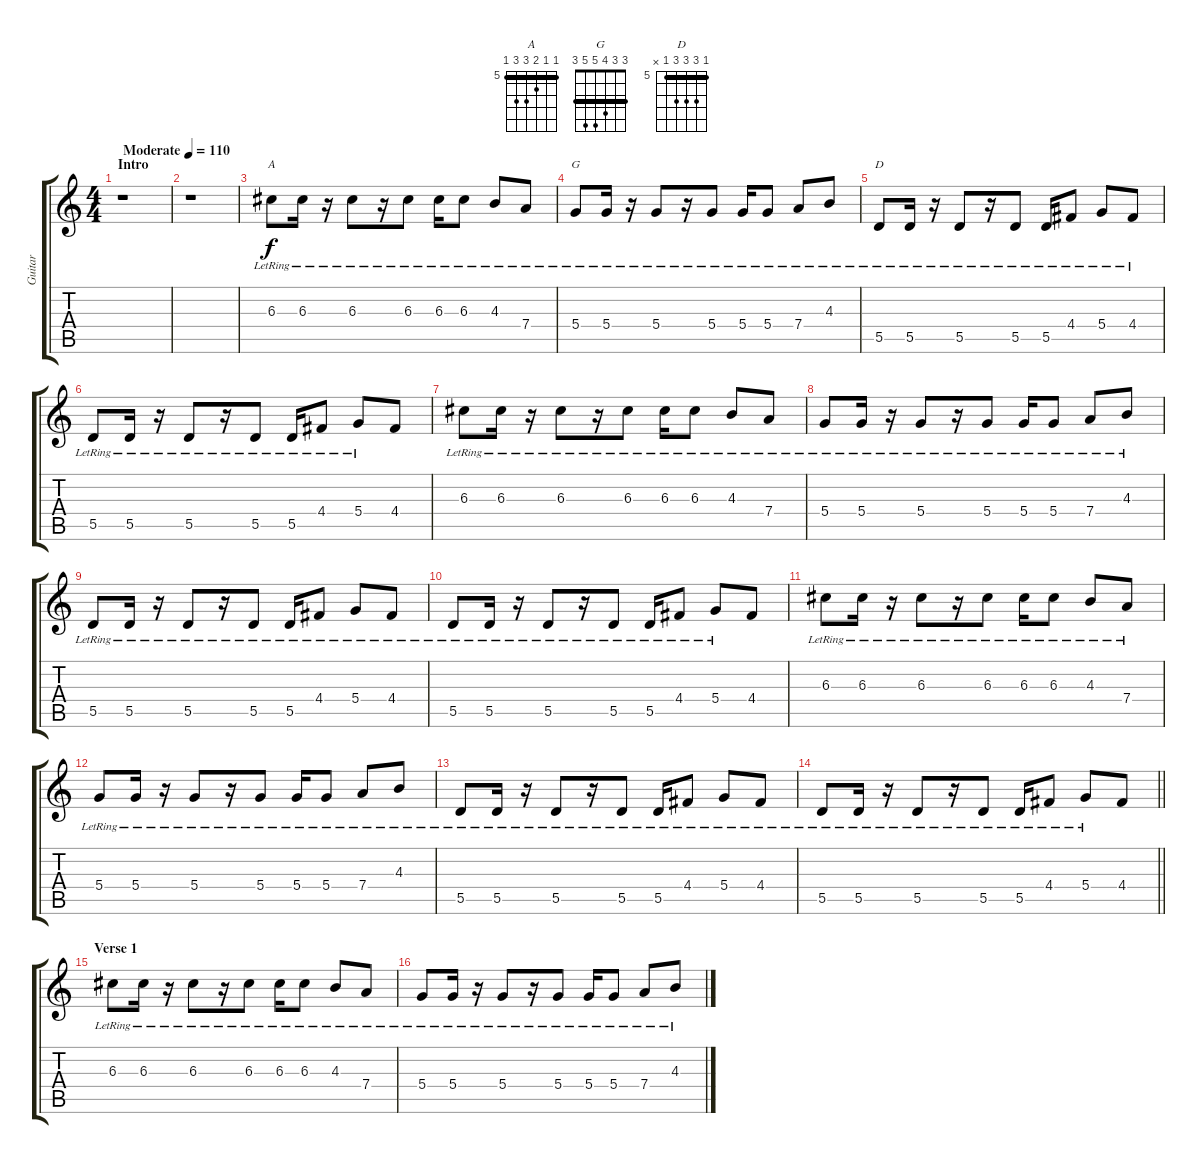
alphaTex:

\track ("Guitar" "Guitar") {instrument acousticguitarsteel}
\staff {score tabs}
\tuning (E4 B3 G3 D3 A2 E2) {hide}
\chord ("A" 5 5 6 7 7 5) {firstfret 5 barre 5}
\chord ("G" 3 3 4 5 5 3) {barre 3}
\chord ("D" 5 7 7 7 5 x) {firstfret 5 barre 5}
\ts (4 4)
\section ("" "Intro")
\tempo (110 "Moderate")
\clef g2
\ks c
r.1{dy f instrument acousticguitarsteel} |
r.1 |
6.3{lr}.8{ch "A"} 6.3{lr}.16 r.16 6.3{lr}.8 r.16 6.3{lr}.8 6.3{lr}.16 6.3{lr}.8 4.3{lr}.8 7.4{lr}.8 |
5.4{lr}.8{ch "G"} 5.4{lr}.16 r.16 5.4{lr}.8 r.16 5.4{lr}.8 5.4{lr}.16 5.4{lr}.8 7.4{lr}.8 4.3{lr}.8 |
5.5{lr}.8{ch "D"} 5.5{lr}.16 r.16 5.5{lr}.8 r.16 5.5{lr}.8 5.5{lr}.16 4.4{lr}.8 5.4{lr}.8 4.4{lr}.8 |
5.5{lr}.8 5.5{lr}.16 r.16 5.5{lr}.8 r.16 5.5{lr}.8 5.5{lr}.16 4.4{lr}.8 5.4{lr}.8 4.4.8 |
6.3{lr}.8 6.3{lr}.16 r.16 6.3{lr}.8 r.16 6.3{lr}.8 6.3{lr}.16 6.3{lr}.8 4.3{lr}.8 7.4{lr}.8 |
5.4{lr}.8 5.4{lr}.16 r.16 5.4{lr}.8 r.16 5.4{lr}.8 5.4{lr}.16 5.4{lr}.8 7.4{lr}.8 4.3{lr}.8 |
5.5{lr}.8 5.5{lr}.16 r.16 5.5{lr}.8 r.16 5.5{lr}.8 5.5{lr}.16 4.4{lr}.8 5.4{lr}.8 4.4{lr}.8 |
5.5{lr}.8 5.5{lr}.16 r.16 5.5{lr}.8 r.16 5.5{lr}.8 5.5{lr}.16 4.4{lr}.8 5.4{lr}.8 4.4.8 |
6.3{lr}.8 6.3{lr}.16 r.16 6.3{lr}.8 r.16 6.3{lr}.8 6.3{lr}.16 6.3{lr}.8 4.3{lr}.8 7.4{lr}.8 |
5.4{lr}.8 5.4{lr}.16 r.16 5.4{lr}.8 r.16 5.4{lr}.8 5.4{lr}.16 5.4{lr}.8 7.4{lr}.8 4.3{lr}.8 |
5.5{lr}.8 5.5{lr}.16 r.16 5.5{lr}.8 r.16 5.5{lr}.8 5.5{lr}.16 4.4{lr}.8 5.4{lr}.8 4.4{lr}.8 |
\barLineRight lightlight
5.5{lr}.8 5.5{lr}.16 r.16 5.5{lr}.8 r.16 5.5{lr}.8 5.5{lr}.16 4.4{lr}.8 5.4{lr}.8 4.4.8 |
\section ("" "Verse 1")
6.3{lr}.8 6.3{lr}.16 r.16 6.3{lr}.8 r.16 6.3{lr}.8 6.3{lr}.16 6.3{lr}.8 4.3{lr}.8 7.4{lr}.8 |
5.4{lr}.8 5.4{lr}.16 r.16 5.4{lr}.8 r.16 5.4{lr}.8 5.4{lr}.16 5.4{lr}.8 7.4{lr}.8 4.3{lr}.8
